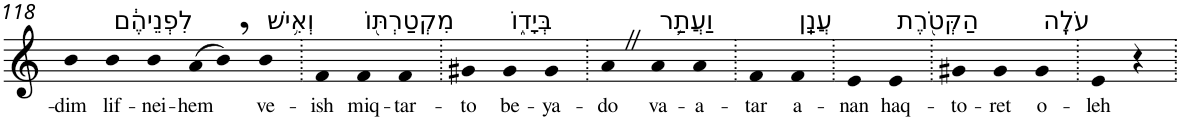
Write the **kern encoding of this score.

**kern	**text
*part1	*part1
*staff1	*staff1
*I"Piano	*
*I'Pno	*
!!LO:PB:g=z
*clefG2	*
*k[]	*
=118	=118
!	!LO:LY:b
4b	-dim
!LO:TX:a:t=לִפְנֵיהֶ֔ם	!
!	!LO:LY:b
4b	lif-
!	!LO:LY:b
4b	-nei-
!	!LO:LY:b
(>8a	-hem
8b,)	.
!LO:TX:a:t=וְאִ֥ישׁ	!
!	!LO:LY:b
4b	ve-
=119.	=119.
!	!LO:LY:b
4f	-ish
!LO:TX:a:t=מִקְטַרְתּ֖וֹ	!
!	!LO:LY:b
4f	miq-
!	!LO:LY:b
4f	-tar-
=120.	=120.
!	!LO:LY:b
4g#X	-to
!LO:TX:a:t=בְּיָד֑וֹ	!
!	!LO:LY:b
4g#	be-
!	!LO:LY:b
4g#	-ya-
=121.	=121.
!	!LO:LY:b
4aZ	-do
!LO:TX:a:t=וַעֲתַ֥ר	!
!	!LO:LY:b
4a	va-
!	!LO:LY:b
4a	-a-
=122.	=122.
!	!LO:LY:b
4f	-tar
!LO:TX:a:t=עֲנַֽן	!
!	!LO:LY:b
4f	a-
=123.	=123.
!	!LO:LY:b
4e	-nan
!LO:TX:a:t=הַקְּטֹ֖רֶת	!
!	!LO:LY:b
4e	haq-
=124.	=124.
!	!LO:LY:b
4g#X	-to-
!	!LO:LY:b
4g#	-ret
!LO:TX:a:t=עֹלֶֽה	!
!	!LO:LY:b
4g#	o-
=125.	=125.
!	!LO:LY:b
4e	-leh
4r	.
=.	=.
*-	*-
